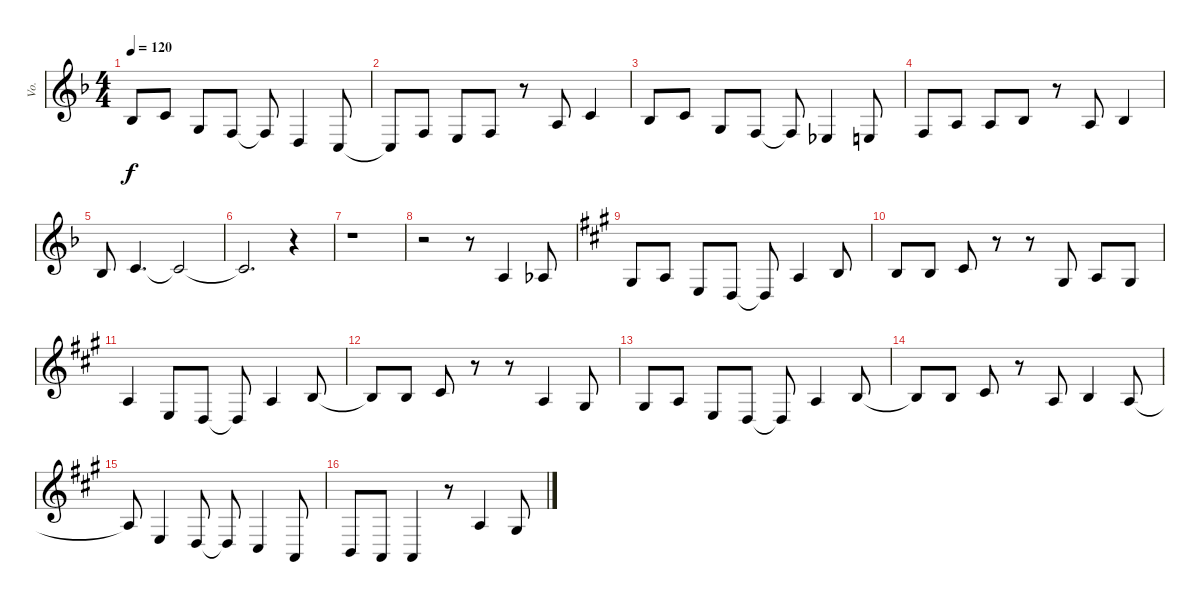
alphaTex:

\track ("Vo." "Vo.") {instrument electricpiano1}
\staff {score}
\tuning (E4 B3 G3 D3 A2 E2) {hide}
\ts (4 4)
\tempo 120
\clef g2
\ks f
3.3.8{dy f} 1.2.8 0.3.8 3.4.8 3.4{t}.8 0.4.4 3.5.8 |
3.5{t}.8 3.4.8 2.4.8 3.4.8 r.8 2.3.8 1.2.4 |
3.3.8 1.2.8 0.3.8 3.4.8 3.4{t}.8 1.4.4 2.4.8 |
3.4.8 2.3.8 2.3.8 3.3.8 r.8 2.3.8 3.3.4 |
3.3.8 1.2.4{d} 1.2{t}.2 |
1.2{t}.2{d} r.4 |
r.1 |
r.2 r.8 2.3.4 1.3.8 |
\ks a
1.3.8 2.3.8 2.4.8 0.4.8 0.4{t}.8 2.3.4 0.2.8 |
0.2.8 0.2.8 2.2.8 r.8 r.8 1.3.8 2.3.8 1.3.8 |
2.3.4 2.4.8 0.4.8 0.4{t}.8 2.3.4 0.2.8 |
0.2{t}.8 0.2.8 2.2.8 r.8 r.8 2.3.4 1.3.8 |
1.3.8 2.3.8 2.4.8 0.4.8 0.4{t}.8 2.3.4 0.2.8 |
0.2{t}.8 0.2.8 2.2.8 r.8 2.3.8 0.2.4 2.3.8 |
2.3{t}.8 2.4.4 0.4.8 0.4{t}.8 4.5.4 0.5.8 |
2.5.8 0.5.8 0.5.4 r.8 2.3.4 1.3.8
